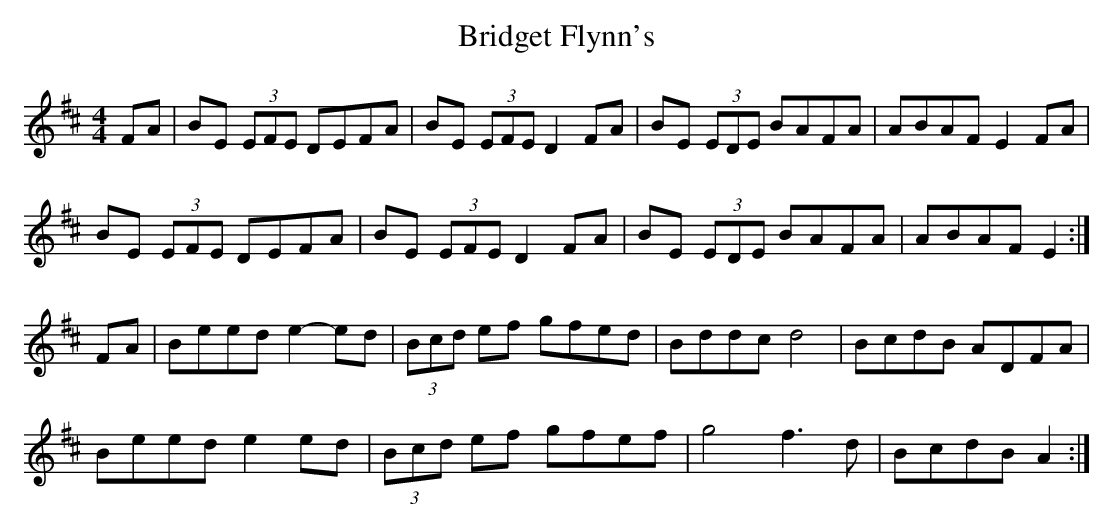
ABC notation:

X:1
T: Bridget Flynn's
M: 4/4
L: 1/8
K: Edor
FA|BE (3EFE DEFA|BE (3EFE D2 FA|BE (3EDE BAFA|\
ABAF E2 FA |
BE (3EFE DEFA|BE (3EFE D2 FA|BE (3EDE BAFA|ABAF E2 :|
FA|Beed e2-ed|(3Bcd ef gfed|Bddc d4|BcdB ADFA |
Beed e2 ed|(3Bcd ef gfef|g4 f3 d|BcdB A2 :|
